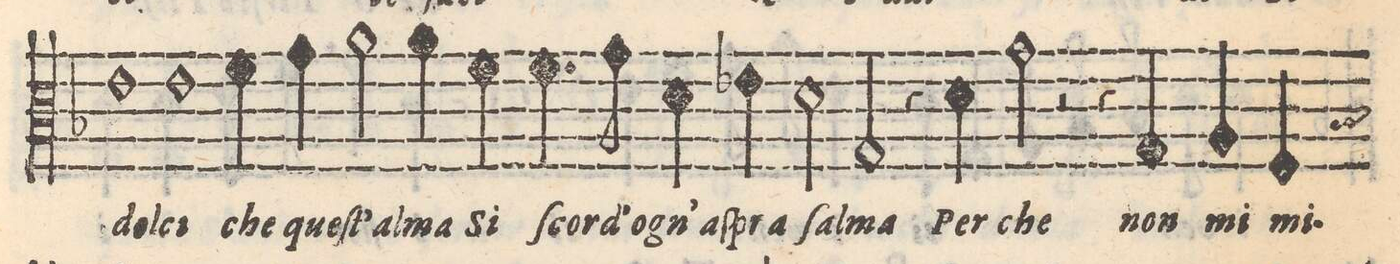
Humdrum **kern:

**kern	**text
*I"TENORE	*
*clefC3	*
*k[b-]	*
*met(C)	*
*M2/1	*
1e	dol-
=15-	=15-
1e	-ci
4f\	che
4g\	queſt'
2a\	al-
=16-	=16-
4a\	-ma
4f\	Si
4.f\	ſcor-
8g\	-d' o-
4d\	-gn' a-
4e-X\	-ſpra
2d\	ſal-
=17-	=17-
2G/	-ma
4r	.
4d\	Per
2g\	che
2r	.
=18-	=18-
4r	.
4G/	non
4A/	mi
4F/	mi-
*custos:B-	*
*-	*-
